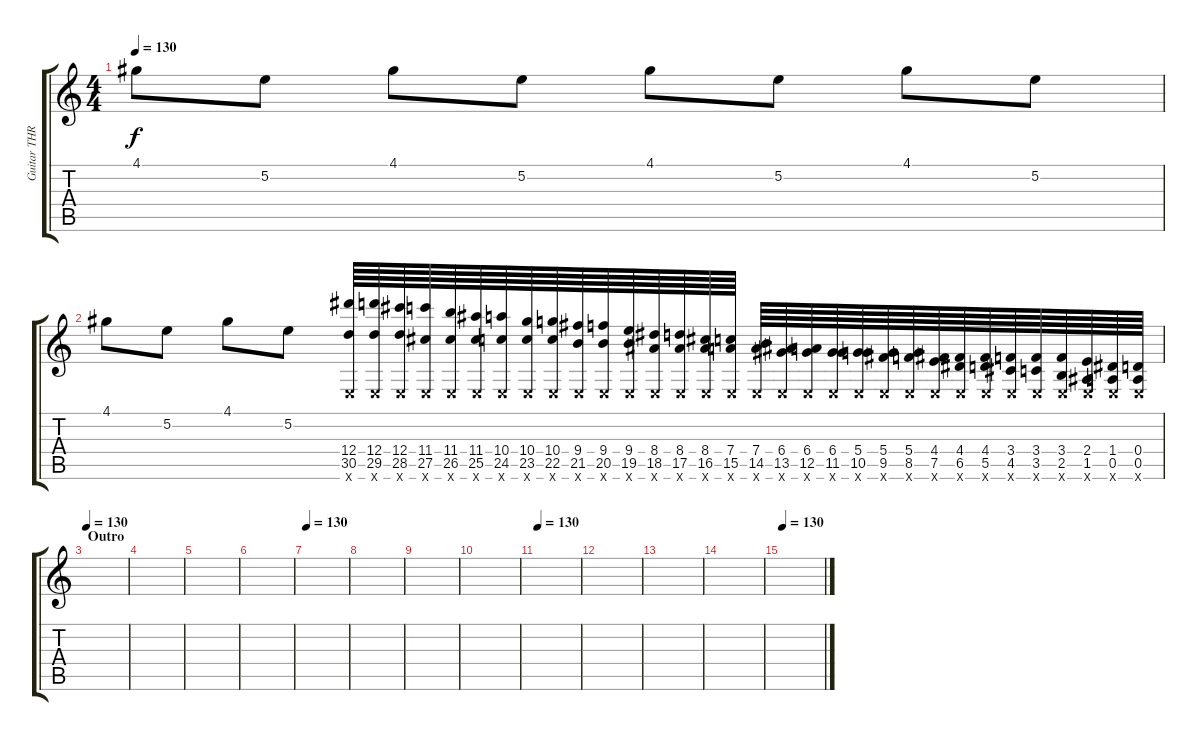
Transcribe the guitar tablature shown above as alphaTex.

\track ("Guitar THREE" "Guitar THR") {instrument distortionguitar}
\staff {score tabs}
\tuning (E4 B3 G3 D3 A2 E2) {hide}
\ts (4 4)
\tempo 130
\clef g2
\ks c
4.1.8{dy f} 5.2.8 4.1.8 5.2.8 4.1.8 5.2.8 4.1.8 5.2.8 |
4.1.8 5.2.8 4.1.8 5.2.8 (12.4 30.5 0.6{x}).64{volume 16 balance 11 instrument distortionguitar} (12.4 29.5 0.6{x}).64 (12.4 28.5 0.6{x}).64 (11.4 27.5 0.6{x}).64 (11.4 26.5 0.6{x}).64 (11.4 25.5 0.6{x}).64 (10.4 24.5 0.6{x}).64 (10.4 23.5 0.6{x}).64 (10.4 22.5 0.6{x}).64 (9.4 21.5 0.6{x}).64 (9.4 20.5 0.6{x}).64 (9.4 19.5 0.6{x}).64 (8.4 18.5 0.6{x}).64 (8.4 17.5 0.6{x}).64 (8.4 16.5 0.6{x}).64 (7.4 15.5 0.6{x}).64 (7.4 14.5 0.6{x}).64 (6.4 13.5 0.6{x}).64 (6.4 12.5 0.6{x}).64 (6.4 11.5 0.6{x}).64 (5.4 10.5 0.6{x}).64 (5.4 9.5 0.6{x}).64 (5.4 8.5 0.6{x}).64 (4.4 7.5 0.6{x}).64 (4.4 6.5 0.6{x}).64 (4.4 5.5 0.6{x}).64 (3.4 4.5 0.6{x}).64 (3.4 3.5 0.6{x}).64 (3.4 2.5 0.6{x}).64 (2.4 1.5 0.6{x}).64 (1.4 0.5 0.6{x}).64 (0.4 0.5 0.6{x}).64 |
\section ("" "Outro")
\tempo 130
|
|
|
|
\tempo 130
|
|
|
|
\tempo 130
|
|
|
|
\tempo 130
